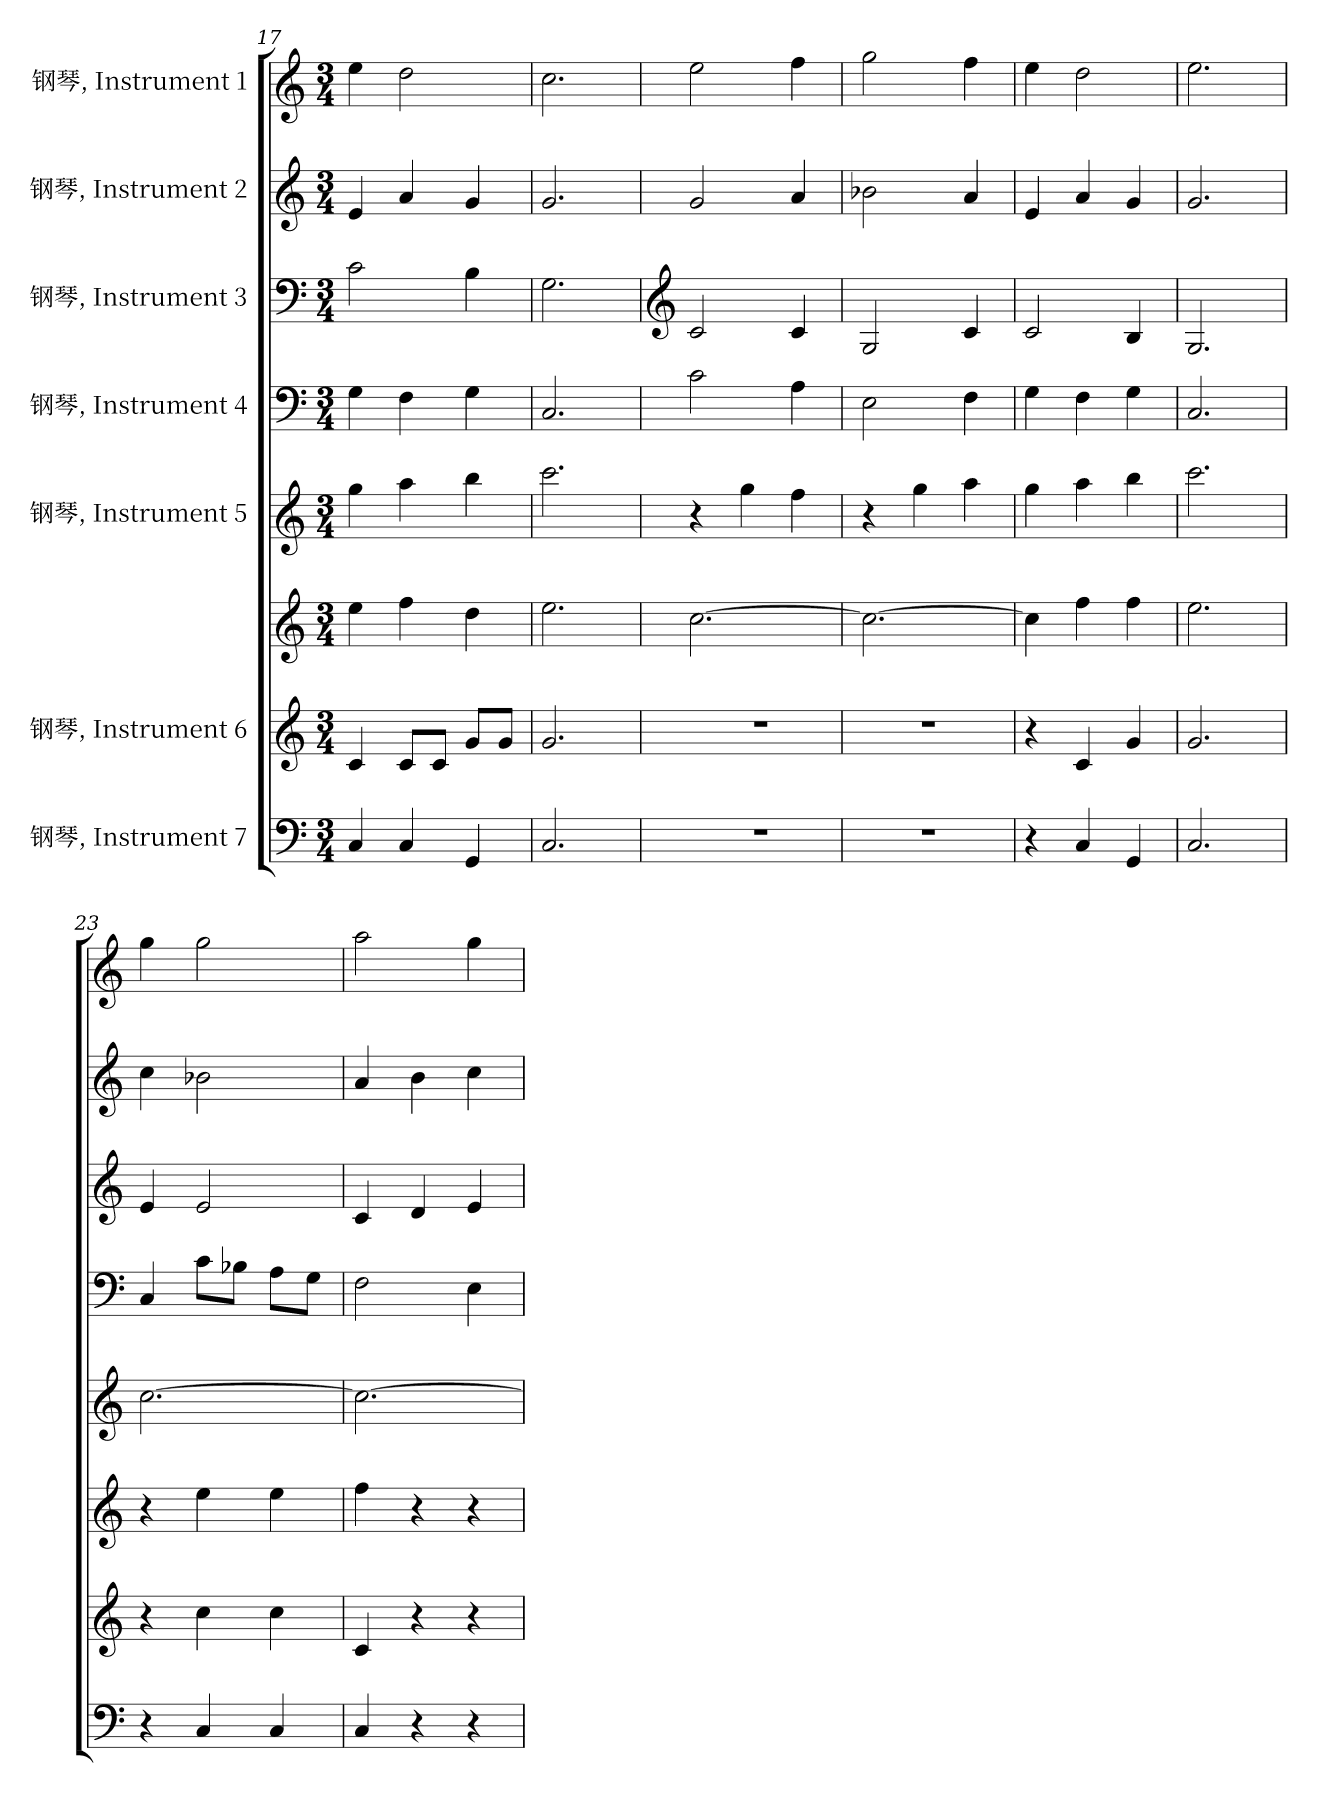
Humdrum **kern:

**kern	**kern	**kern	**kern	**kern	**kern	**kern	**kern
*part7	*part6	*part6	*part5	*part4	*part3	*part2	*part1
*staff8	*staff7	*staff6	*staff5	*staff4	*staff3	*staff2	*staff1
*I"钢琴, Instrument 7	*I"钢琴, Instrument 6	*	*I"钢琴, Instrument 5	*I"钢琴, Instrument 4	*I"钢琴, Instrument 3	*I"钢琴, Instrument 2	*I"钢琴, Instrument 1
!!LO:PB:g=z
*clefF4	*clefG2	*clefG2	*clefG2	*clefF4	*clefF4	*clefG2	*clefG2
*k[]	*k[]	*k[]	*k[]	*k[]	*k[]	*k[]	*k[]
*M3/4	*M3/4	*M3/4	*M3/4	*M3/4	*M3/4	*M3/4	*M3/4
=17	=17	=17	=17	=17	=17	=17	=17
4C/	4c/	4ee\	4gg\	4G\	2c\	4e/	4ee\
4C/	8c/L	4ff\	4aa\	4F\	.	4a/	2dd\
.	8c/J	.	.	.	.	.	.
4GG/	8g/L	4dd\	4bb\	4G\	4B\	4g/	.
.	8g/J	.	.	.	.	.	.
=18	=18	=18	=18	=18	=18	=18	=18
2.C/	2.g/	2.ee\	2.ccc\	2.C/	2.G\	2.g/	2.cc\
=19	=19	=19	=19	=19	=19	=19	=19
*	*	*	*	*	*clefG2	*	*
2.r	2.r	[2.cc\	4r	2c\	2c/	2g/	2ee\
.	.	.	4gg\	.	.	.	.
.	.	.	4ff\	4A\	4c/	4a/	4ff\
=20	=20	=20	=20	=20	=20	=20	=20
2.r	2.r	2.cc\_	4r	2E\	2G/	2b-X\	2gg\
.	.	.	4gg\	.	.	.	.
.	.	.	4aa\	4F\	4c/	4a/	4ff\
=21	=21	=21	=21	=21	=21	=21	=21
4r	4r	4cc\]	4gg\	4G\	2c/	4e/	4ee\
4C/	4c/	4ff\	4aa\	4F\	.	4a/	2dd\
4GG/	4g/	4ff\	4bb\	4G\	4B/	4g/	.
=22	=22	=22	=22	=22	=22	=22	=22
2.C/	2.g/	2.ee\	2.ccc\	2.C/	2.G/	2.g/	2.ee\
=23	=23	=23	=23	=23	=23	=23	=23
4r	4r	4r	[2.cc\	4C/	4e/	4cc\	4gg\
4C/	4cc\	4ee\	.	8c\L	2e/	2b-X\	2gg\
.	.	.	.	8B-X\J	.	.	.
4C/	4cc\	4ee\	.	8A\L	.	.	.
.	.	.	.	8G\J	.	.	.
=24	=24	=24	=24	=24	=24	=24	=24
4C/	4c/	4ff\	2.cc\_	2F\	4c/	4a/	2aa\
4r	4r	4r	.	.	4d/	4b\	.
4r	4r	4r	.	4E\	4e/	4cc\	4gg\
=	=	=	=	=	=	=	=
*-	*-	*-	*-	*-	*-	*-	*-
